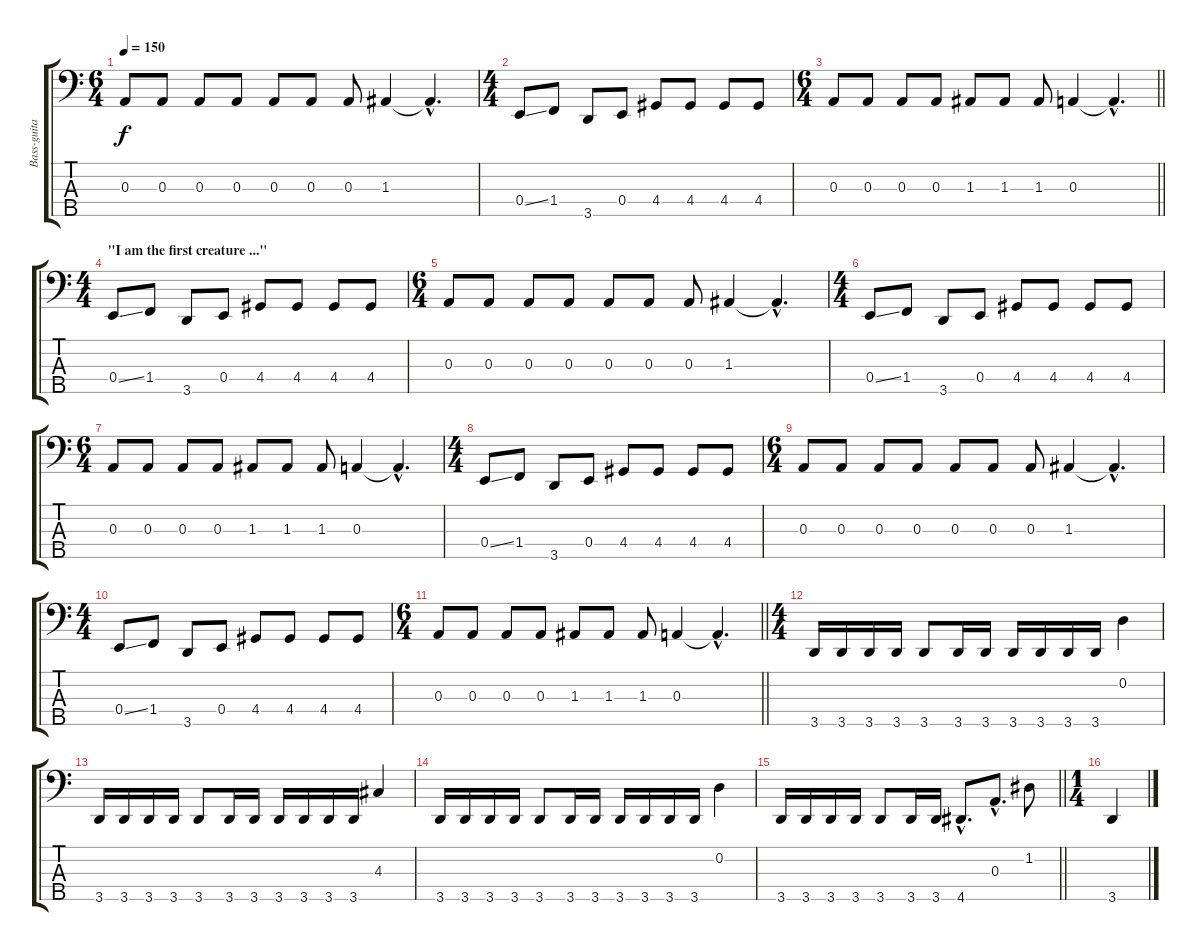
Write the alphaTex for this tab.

\track ("Bass-guitar - Vortex" "Bass-guita") {instrument electricbasspick}
\staff {score tabs}
\tuning (G2 D2 A1 E1 B0) {hide}
\ts (6 4)
\tempo 150
\clef f4
\ks c
0.3.8{dy f} 0.3.8 0.3.8 0.3.8 0.3.8 0.3.8 0.3.8 1.3.4 1.3{hac t}.4{d} |
\ts (4 4)
0.4{ss}.8 1.4.8 3.5.8 0.4.8 4.4.8 4.4.8 4.4.8 4.4.8 |
\ts (6 4)
\barLineRight lightlight
0.3.8 0.3.8 0.3.8 0.3.8 1.3.8 1.3.8 1.3.8 0.3.4 0.3{hac t}.4{d} |
\ts (4 4)
\section ("" "\"I am the first creature ...\"")
0.4{ss}.8 1.4.8 3.5.8 0.4.8 4.4.8 4.4.8 4.4.8 4.4.8 |
\ts (6 4)
0.3.8 0.3.8 0.3.8 0.3.8 0.3.8 0.3.8 0.3.8 1.3.4 1.3{hac t}.4{d} |
\ts (4 4)
0.4{ss}.8 1.4.8 3.5.8 0.4.8 4.4.8 4.4.8 4.4.8 4.4.8 |
\ts (6 4)
0.3.8 0.3.8 0.3.8 0.3.8 1.3.8 1.3.8 1.3.8 0.3.4 0.3{hac t}.4{d} |
\ts (4 4)
0.4{ss}.8 1.4.8 3.5.8 0.4.8 4.4.8 4.4.8 4.4.8 4.4.8 |
\ts (6 4)
0.3.8 0.3.8 0.3.8 0.3.8 0.3.8 0.3.8 0.3.8 1.3.4 1.3{hac t}.4{d} |
\ts (4 4)
0.4{ss}.8 1.4.8 3.5.8 0.4.8 4.4.8 4.4.8 4.4.8 4.4.8 |
\ts (6 4)
\barLineRight lightlight
0.3.8 0.3.8 0.3.8 0.3.8 1.3.8 1.3.8 1.3.8 0.3.4 0.3{hac t}.4{d} |
\ts (4 4)
\section ("" "")
3.5.16 3.5.16 3.5.16 3.5.16 3.5.8 3.5.16 3.5.16 3.5.16 3.5.16 3.5.16 3.5.16 0.2.4 |
3.5.16 3.5.16 3.5.16 3.5.16 3.5.8 3.5.16 3.5.16 3.5.16 3.5.16 3.5.16 3.5.16 4.3.4 |
3.5.16 3.5.16 3.5.16 3.5.16 3.5.8 3.5.16 3.5.16 3.5.16 3.5.16 3.5.16 3.5.16 0.2.4 |
\barLineRight lightlight
3.5.16 3.5.16 3.5.16 3.5.16 3.5.8 3.5.16 3.5.16 4.5{hac}.8{d} 0.3{hac}.8{d} 1.2.8 |
\ts (1 4)
\section ("" "")
3.5.4
